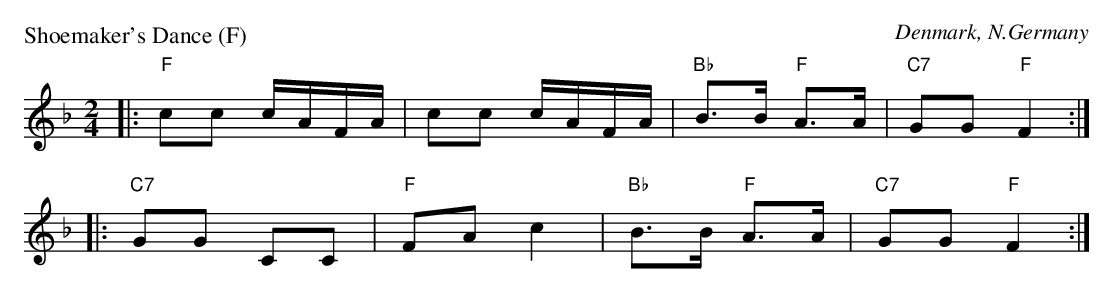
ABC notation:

X:1
P: Shoemaker's Dance (F)
O: Denmark, N.Germany
M: 2/4
L: 1/8
K: F
|: "F"cc c/A/F/A/ | cc c/A/F/A/ | "Bb"B>B "F"A>A | "C7"GG "F"F2 :|
|: "C7"GG CC | "F"FA c2 | "Bb"B>B "F"A>A | "C7"GG "F"F2 :|
